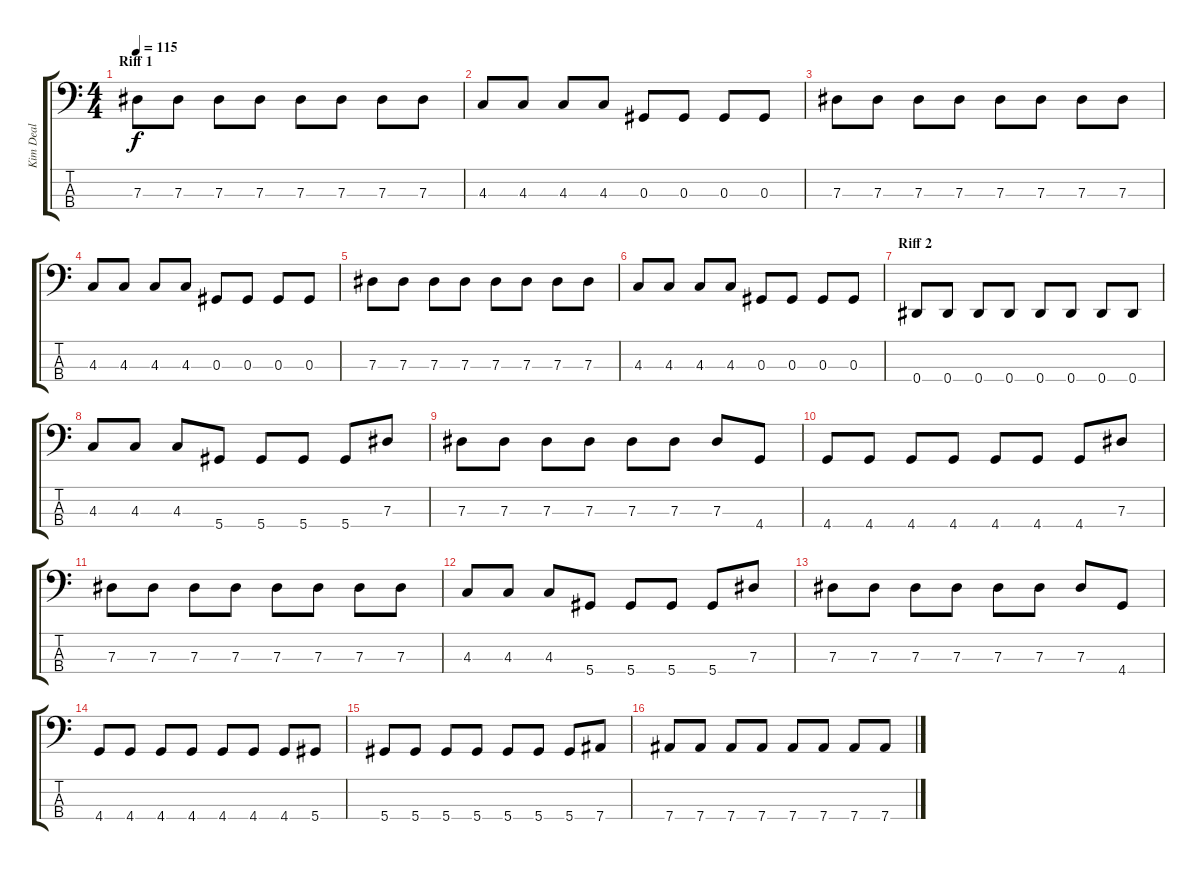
\track ("Kim Deal" "Kim Deal") {instrument electricbasspick}
\staff {score tabs}
\tuning (Gb2 Db2 Ab1 Eb1) {hide}
\ts (4 4)
\section ("" "Riff 1")
\tempo 115
\clef f4
\ks c
7.3.8{dy f instrument electricbasspick} 7.3.8 7.3.8 7.3.8 7.3.8 7.3.8 7.3.8 7.3.8 |
4.3.8 4.3.8 4.3.8 4.3.8 0.3.8 0.3.8 0.3.8 0.3.8 |
7.3.8 7.3.8 7.3.8 7.3.8 7.3.8 7.3.8 7.3.8 7.3.8 |
4.3.8 4.3.8 4.3.8 4.3.8 0.3.8 0.3.8 0.3.8 0.3.8 |
7.3.8 7.3.8 7.3.8 7.3.8 7.3.8 7.3.8 7.3.8 7.3.8 |
4.3.8 4.3.8 4.3.8 4.3.8 0.3.8 0.3.8 0.3.8 0.3.8 |
\section ("" "Riff 2")
0.4.8 0.4.8 0.4.8 0.4.8 0.4.8 0.4.8 0.4.8 0.4.8 |
4.3.8 4.3.8 4.3.8 5.4.8 5.4.8 5.4.8 5.4.8 7.3.8 |
7.3.8 7.3.8 7.3.8 7.3.8 7.3.8 7.3.8 7.3.8 4.4.8 |
4.4.8 4.4.8 4.4.8 4.4.8 4.4.8 4.4.8 4.4.8 7.3.8 |
7.3.8 7.3.8 7.3.8 7.3.8 7.3.8 7.3.8 7.3.8 7.3.8 |
4.3.8 4.3.8 4.3.8 5.4.8 5.4.8 5.4.8 5.4.8 7.3.8 |
7.3.8 7.3.8 7.3.8 7.3.8 7.3.8 7.3.8 7.3.8 4.4.8 |
4.4.8 4.4.8 4.4.8 4.4.8 4.4.8 4.4.8 4.4.8 5.4.8 |
5.4.8 5.4.8 5.4.8 5.4.8 5.4.8 5.4.8 5.4.8 7.4.8 |
7.4.8 7.4.8 7.4.8 7.4.8 7.4.8 7.4.8 7.4.8 7.4.8
